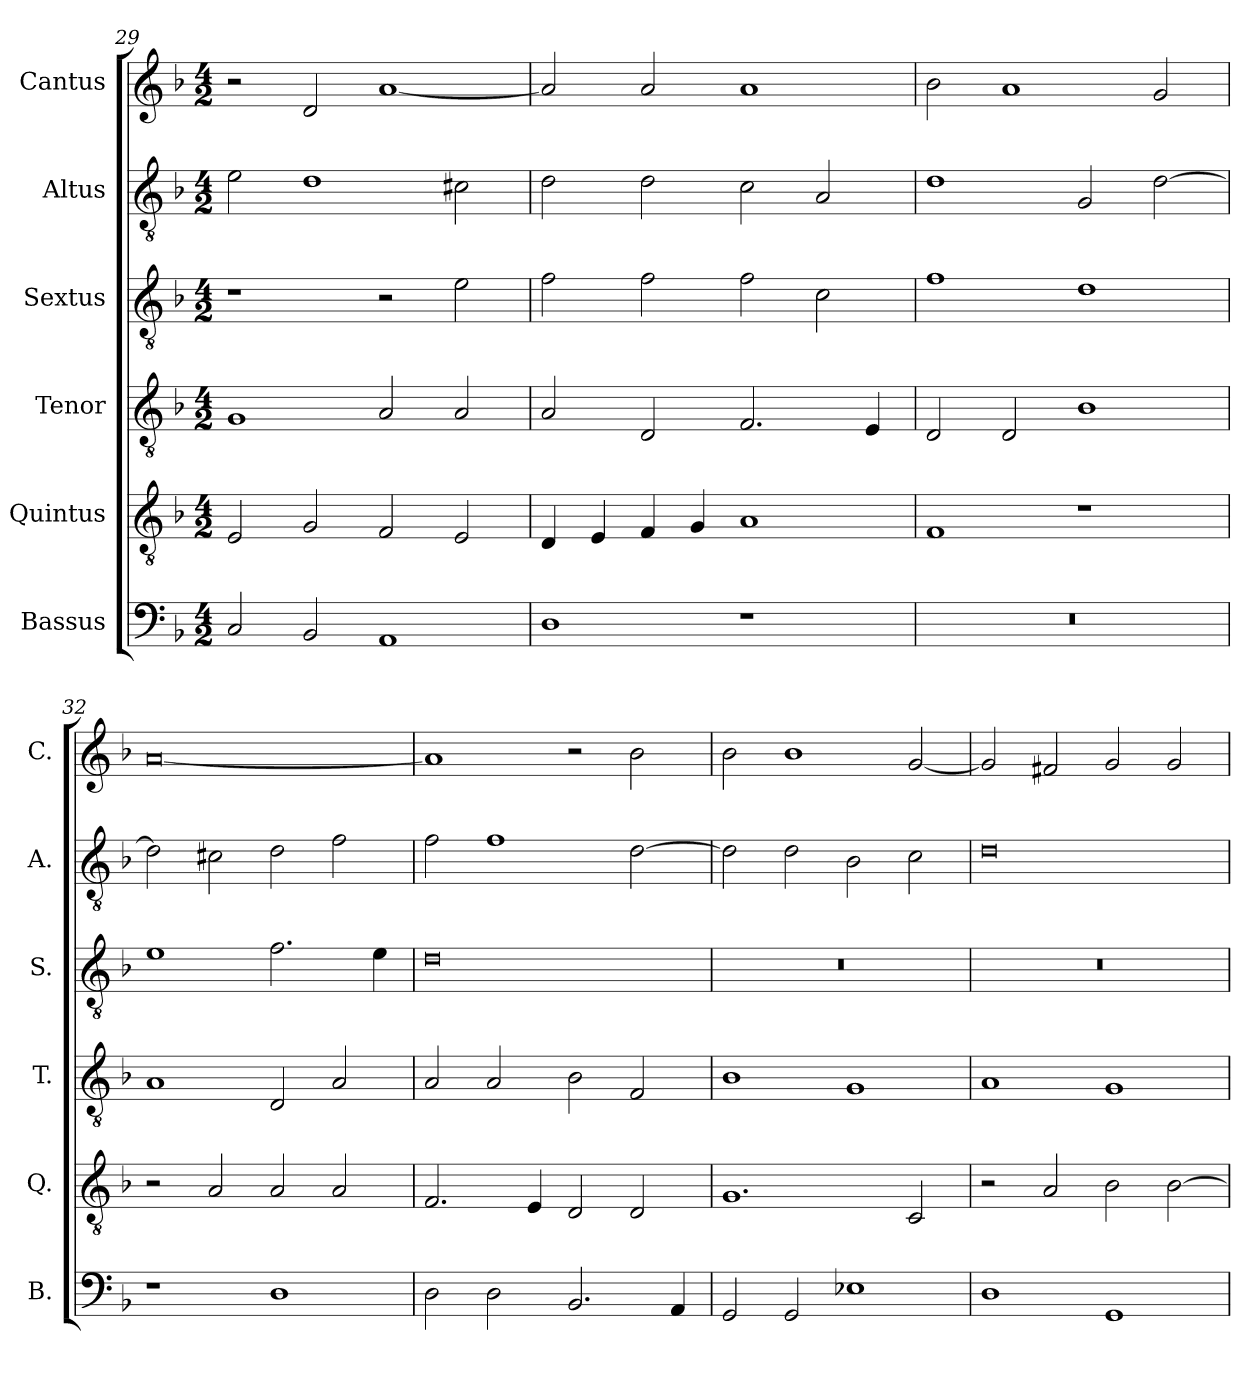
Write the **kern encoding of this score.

**kern	**kern	**kern	**kern	**kern	**kern
*part6	*part5	*part4	*part3	*part2	*part1
*staff6	*staff5	*staff4	*staff3	*staff2	*staff1
*I"Bassus	*I"Quintus	*I"Tenor	*I"Sextus	*I"Altus	*I"Cantus
*I'B.	*I'Q.	*I'T.	*I'S.	*I'A.	*I'C.
*clefF4	*clefGv2	*clefGv2	*clefGv2	*clefGv2	*clefG2
*k[b-]	*k[b-]	*k[b-]	*k[b-]	*k[b-]	*k[b-]
*F:	*F:	*F:	*F:	*F:	*F:
*M4/2	*M4/2	*M4/2	*M4/2	*M4/2	*M4/2
=29	=29	=29	=29	=29	=29
2C/	2E/	1G	1r	2e\	2r
2BB-/	2G/	.	.	1d	2d/
1AA	2F/	2A/	2r	.	[1a
.	2E/	2A/	2e\	2c#X\	.
=30	=30	=30	=30	=30	=30
1D	4D/	2A/	2f\	2d\	2a/]
.	4E/	.	.	.	.
.	4F/	2D/	2f\	2d\	2a/
.	4G/	.	.	.	.
1r	1A	2.F/	2f\	2c\	1a
.	.	.	2c\	2A/	.
.	.	4E/	.	.	.
=31	=31	=31	=31	=31	=31
0r	1F	2D/	1f	1d	2b-\
.	.	2D/	.	.	1a
.	1r	1B-	1d	2G/	.
.	.	.	.	[2d\	2g/
=32	=32	=32	=32	=32	=32
1r	2r	1A	1e	2d\]	[0a
.	2A/	.	.	2c#X\	.
1D	2A/	2D/	2.f\	2d\	.
.	2A/	2A/	.	2f\	.
.	.	.	4e\	.	.
!!LO:PB:g=z
=33	=33	=33	=33	=33	=33
2D\	2.F/	2A/	0d	2f\	1a]
2D\	.	2A/	.	1f	.
.	4E/	.	.	.	.
2.BB-/	2D/	2B-\	.	.	2r
.	2D/	2F/	.	[2d\	2b-\
4AA/	.	.	.	.	.
=34	=34	=34	=34	=34	=34
2GG/	1.G	1B-	0r	2d\]	2b-\
2GG/	.	.	.	2d\	1b-
1E-X	.	1G	.	2B-\	.
.	2C/	.	.	2c\	[2g/
=35	=35	=35	=35	=35	=35
1D	2r	1A	0r	0d	2g/]
.	2A/	.	.	.	2f#X/
1GG	2B-\	1G	.	.	2g/
.	[2B-\	.	.	.	2g/
=	=	=	=	=	=
*-	*-	*-	*-	*-	*-
